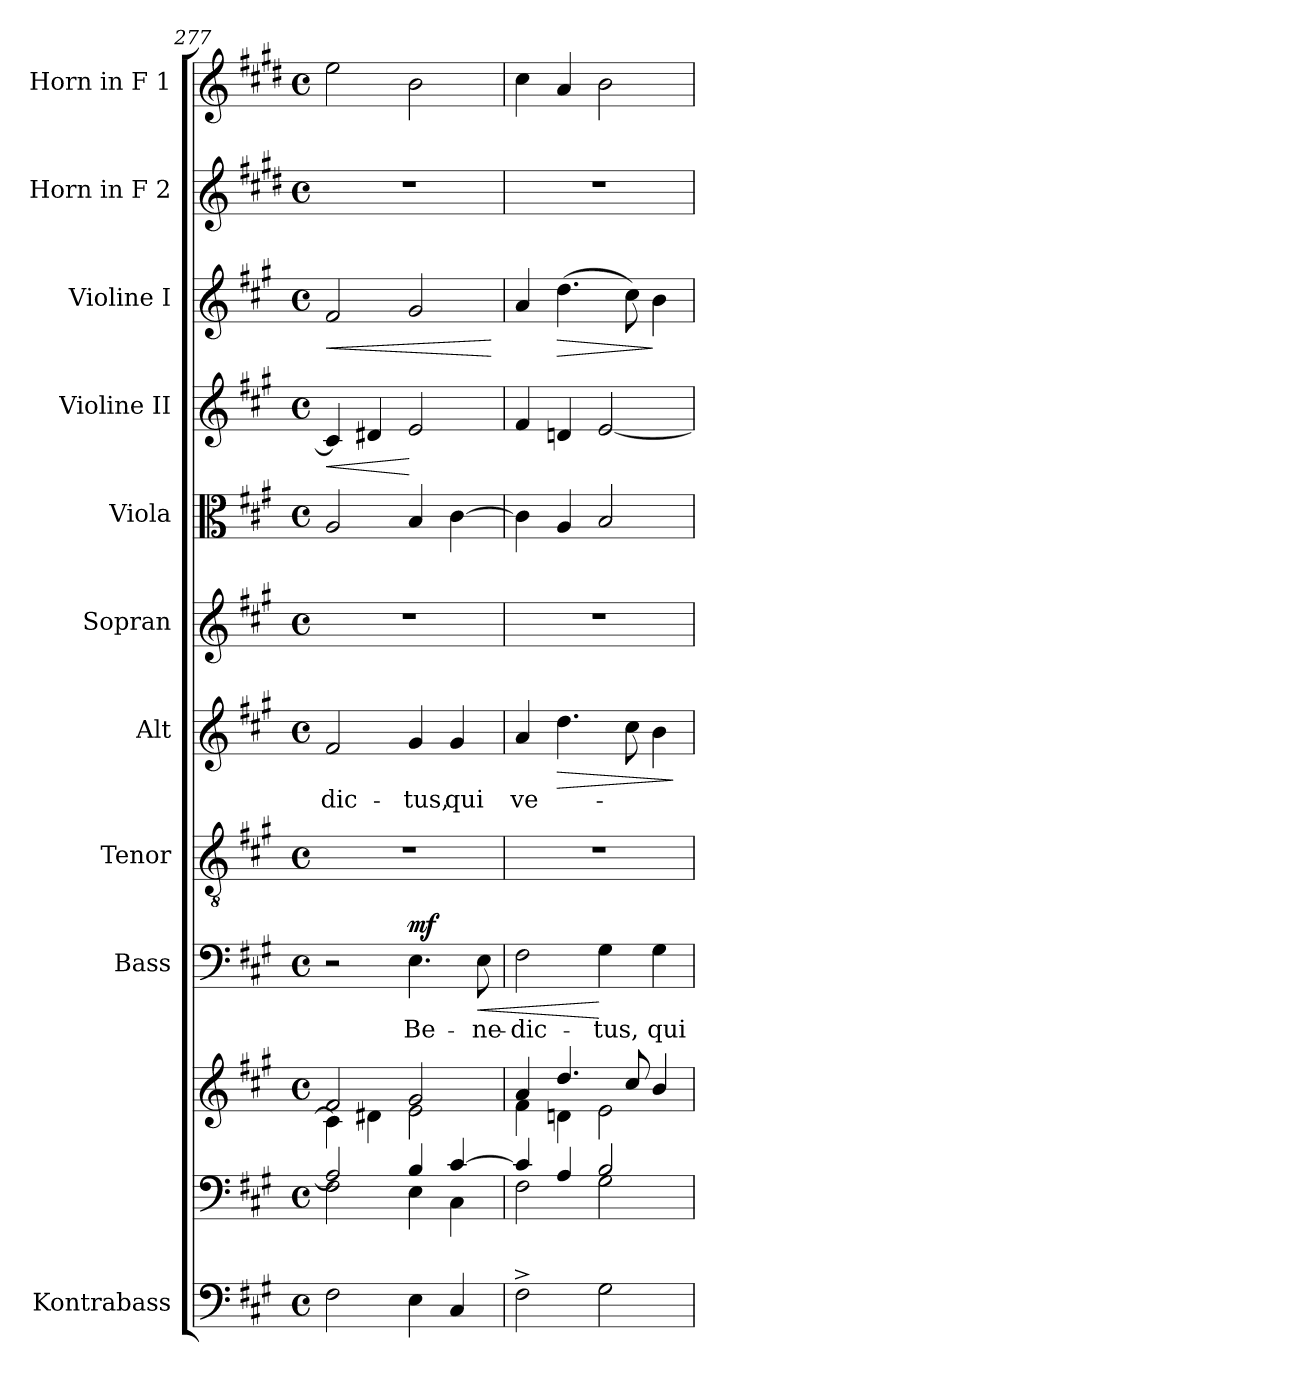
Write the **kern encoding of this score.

**kern	**kern	**kern	**kern	**text	**dynam	**kern	**kern	**text	**dynam	**kern	**kern	**kern	**dynam	**kern	**dynam	**kern	**kern
*part11	*part10	*part10	*part9	*part9	*part9	*part8	*part7	*part7	*part7	*part6	*part5	*part4	*part4	*part3	*part3	*part2	*part1
*staff12	*staff11	*staff10	*staff9	*staff9	*staff9	*staff8	*staff7	*staff7	*staff7	*staff6	*staff5	*staff4	*staff4	*staff3	*staff3	*staff2	*staff1
*I"Kontrabass	*	*	*I"Bass	*	*	*I"Tenor	*I"Alt	*	*	*I"Sopran	*I"Viola	*I"Violine II	*	*I"Violine I	*	*I"Horn in F 2	*I"Horn in F 1
*I'Kb.	*	*	*I'B.	*	*	*I'T.	*I'A.	*	*	*I'S.	*I'Vla.	*I'Vl. II	*	*I'Vl. I	*	*	*
!!LO:PB:g=z
*clefF4	*clefF4	*clefG2	*clefF4	*	*	*clefGv2	*clefG2	*	*	*clefG2	*clefC3	*clefG2	*	*clefG2	*	*clefG2	*clefG2
*ITrd7c12	*	*	*	*	*	*	*	*	*	*	*	*	*	*	*	*ITrd4c7	*ITrd4c7
*k[f#c#g#]	*k[f#c#g#]	*k[f#c#g#]	*k[f#c#g#]	*	*	*k[f#c#g#]	*k[f#c#g#]	*	*	*k[f#c#g#]	*k[f#c#g#]	*k[f#c#g#]	*	*k[f#c#g#]	*	*k[f#c#g#]	*k[f#c#g#]
*A:	*A:	*A:	*A:	*	*	*A:	*A:	*	*	*A:	*A:	*A:	*	*A:	*	*A:	*A:
*M4/4	*M4/4	*M4/4	*M4/4	*	*	*M4/4	*M4/4	*	*	*M4/4	*M4/4	*M4/4	*	*M4/4	*	*M4/4	*M4/4
*met(c)	*met(c)	*met(c)	*met(c)	*	*	*met(c)	*met(c)	*	*	*met(c)	*met(c)	*met(c)	*	*met(c)	*	*met(c)	*met(c)
=277	=277	=277	=277	=277	=277	=277	=277	=277	=277	=277	=277	=277	=277	=277	=277	=277	=277
*	*^	*^	*	*	*	*	*	*	*	*	*	*	*	*	*	*	*
!	!	!	!	!	!	!	!	!	!	!LO:LY:b	!	!	!	!	!LO:HP:b	!	!LO:HP:b	!	!
2FF#\	2A/]	2F#\	2f#/	4c#\]	2r	.	.	1r	2f#/	-dic-	.	1r	2A/	4c#/]	<	2f#/	<	1r	2a\
.	.	.	.	4d#X\	.	.	.	.	.	.	.	.	.	4d#X/	.	.	.	.	.
!	!	!	!	!	!	!LO:LY:b	!LO:DY:a	!	!	!LO:LY:b	!	!	!	!	!	!	!	!	!
4EE\	4B/	4E\	2g#/	2e\	4.E\	Be-	mf	.	4g#/	-tus,	.	.	4B/	2e/	[	2g#/	.	.	2e\
!	!	!	!	!	!	!	!	!	!	!LO:LY:b	!	!	!	!	!	!	!	!	!
4CC#/	[>4c#/	4C#\	.	.	.	.	.	.	4g#/	qui	.	.	[4c#\	.	.	.	.	.	.
!	!	!	!	!	!	!LO:LY:b	!LO:HP:b	!	!	!	!	!	!	!	!	!	!	!	!
.	.	.	.	.	8E\	-ne-	<	.	.	.	.	.	.	.	.	.	.	.	.
*	*v	*v	*	*	*	*	*	*	*	*	*	*	*	*	*	*	*	*	*
*	*	*v	*v	*	*	*	*	*	*	*	*	*	*	*	*	*	*	*
.	.	.	.	.	.	.	.	.	.	.	.	.	.	.	[	.	.
=278	=278	=278	=278	=278	=278	=278	=278	=278	=278	=278	=278	=278	=278	=278	=278	=278	=278
*	*^	*^	*	*	*	*	*	*	*	*	*	*	*	*	*	*	*
!	!	!	!	!	!	!LO:LY:b	!	!	!	!LO:LY:b	!	!	!	!	!	!	!	!	!
2FF#^>\	4c#/]	2F#\	4a/	4f#\	2F#\	-dic-	.	1r	4a/	ve-	.	1r	4c#\]	4f#/	.	4a/	.	1r	4f#\
!	!	!	!	!	!	!	!	!	!	!	!LO:HP:b	!	!	!	!	!	!LO:HP:b	!	!
.	4A/	.	4.dd/	4dn\	.	.	.	.	4.dd\	.	>	.	4A/	4dn/	.	(>4.dd\	>	.	4d/
!	!	!	!	!	!	!LO:LY:b	!	!	!	!	!	!	!	!	!	!	!	!	!
2GG#\	2B/	2G#\	.	2e\	4G#\	-tus,	[	.	.	.	.	.	2B/	[2e/	.	.	.	.	2e\
.	.	.	8cc#/	.	.	.	.	.	8cc#\	.	.	.	.	.	.	8cc#\)	.	.	.
!	!	!	!	!	!	!LO:LY:b	!	!	!	!	!	!	!	!	!	!	!	!	!
.	.	.	4b/	.	4G#\	qui	.	.	4b\	.	.	.	.	.	.	4b\	]	.	.
*	*v	*v	*	*	*	*	*	*	*	*	*	*	*	*	*	*	*	*	*
*	*	*v	*v	*	*	*	*	*	*	*	*	*	*	*	*	*	*	*
.	.	.	.	.	.	.	.	.	]	.	.	.	.	.	.	.	.
=	=	=	=	=	=	=	=	=	=	=	=	=	=	=	=	=	=
*-	*-	*-	*-	*-	*-	*-	*-	*-	*-	*-	*-	*-	*-	*-	*-	*-	*-
